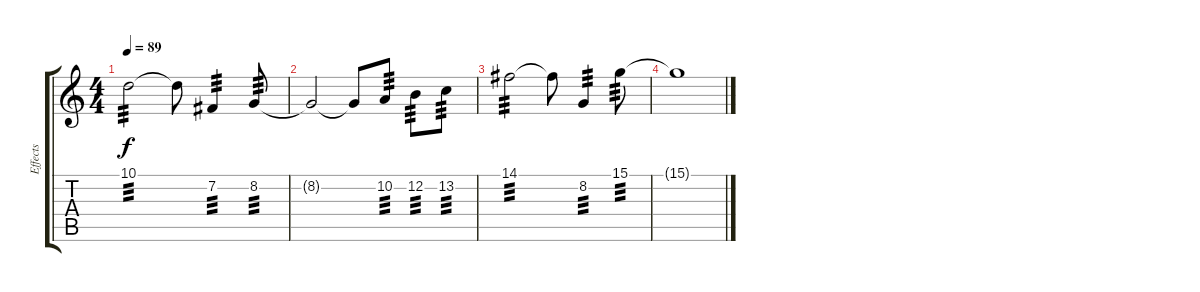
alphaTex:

\track ("Effects" "Effects") {instrument stringensemble1}
\staff {score tabs}
\tuning (E4 B3 G3 D3 A2 E2) {hide}
\ts (4 4)
\tempo 89
\clef g2
\ks c
10.1.2{tp 3 dy f instrument stringensemble1} 10.1{t}.8 7.2.4{tp 3} 8.2.8{tp 3} |
8.2{t}.2 8.2{t}.8 10.2.8{tp 3} 12.2.8{tp 3} 13.2.8{tp 3} |
14.1.2{tp 3} 14.1{t}.8 8.2.4{tp 3} 15.1.8{tp 3} |
15.1{t}.1
